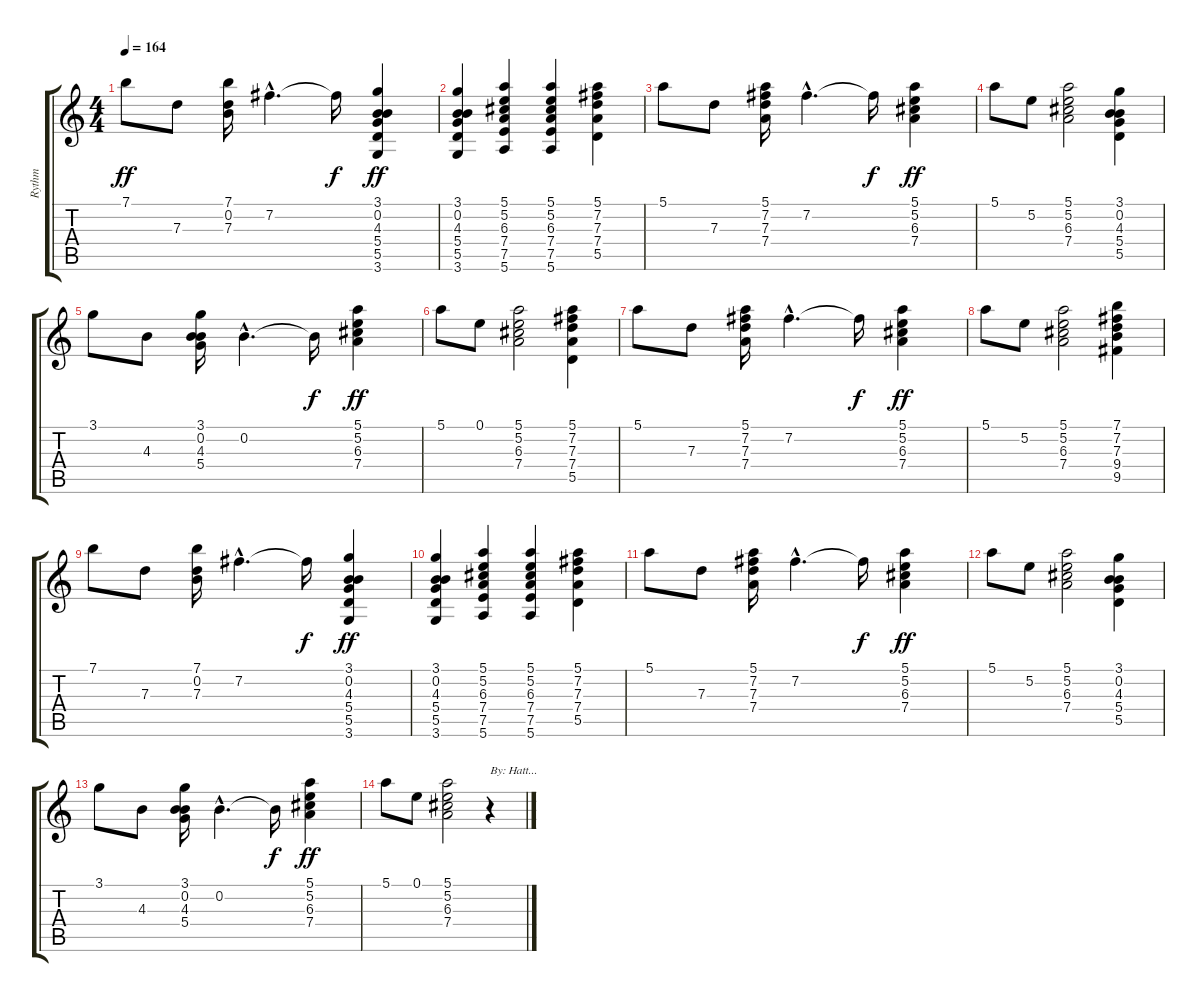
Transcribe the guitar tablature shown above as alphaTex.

\track ("Rythm" "Rythm") {instrument overdrivenguitar}
\staff {score tabs}
\tuning (E4 B3 G3 D3 A2 E2) {hide}
\ts (4 4)
\tempo 164
\clef g2
\ks c
7.1.8{dy ff} 7.3.8 (7.1 0.2 7.3).16 7.2{hac}.4{d} 7.2{t}.16{dy f} (3.1 0.2 4.3 5.4 5.5 3.6).4{dy ff} |
(3.1 0.2 4.3 5.4 5.5 3.6).4 (5.1 5.2 6.3 7.4 7.5 5.6).4 (5.1 5.2 6.3 7.4 7.5 5.6).4 (5.1 7.2 7.3 7.4 5.5).4 |
5.1.8 7.3.8 (5.1 7.2 7.3 7.4).16 7.2{hac}.4{d} 7.2{t}.16{dy f} (5.1 5.2 6.3 7.4).4{dy ff} |
5.1.8 5.2.8 (5.1 5.2 6.3 7.4).2 (3.1 0.2 4.3 5.4 5.5).4 |
3.1.8 4.3.8 (3.1 0.2 4.3 5.4).16 0.2{hac}.4{d} 0.2{t}.16{dy f} (5.1 5.2 6.3 7.4).4{dy ff} |
5.1.8 0.1.8 (5.1 5.2 6.3 7.4).2 (5.1 7.2 7.3 7.4 5.5).4 |
5.1.8 7.3.8 (5.1 7.2 7.3 7.4).16 7.2{hac}.4{d} 7.2{t}.16{dy f} (5.1 5.2 6.3 7.4).4{dy ff} |
5.1.8 5.2.8 (5.1 5.2 6.3 7.4).2 (7.1 7.2 7.3 9.4 9.5).4 |
7.1.8 7.3.8 (7.1 0.2 7.3).16 7.2{hac}.4{d} 7.2{t}.16{dy f} (3.1 0.2 4.3 5.4 5.5 3.6).4{dy ff} |
(3.1 0.2 4.3 5.4 5.5 3.6).4 (5.1 5.2 6.3 7.4 7.5 5.6).4 (5.1 5.2 6.3 7.4 7.5 5.6).4 (5.1 7.2 7.3 7.4 5.5).4 |
5.1.8 7.3.8 (5.1 7.2 7.3 7.4).16 7.2{hac}.4{d} 7.2{t}.16{dy f} (5.1 5.2 6.3 7.4).4{dy ff} |
5.1.8 5.2.8 (5.1 5.2 6.3 7.4).2 (3.1 0.2 4.3 5.4 5.5).4 |
3.1.8 4.3.8 (3.1 0.2 4.3 5.4).16 0.2{hac}.4{d} 0.2{t}.16{dy f} (5.1 5.2 6.3 7.4).4{dy ff} |
5.1.8 0.1.8 (5.1 5.2 6.3 7.4).2 r.4{txt "By: Hatt..."}
